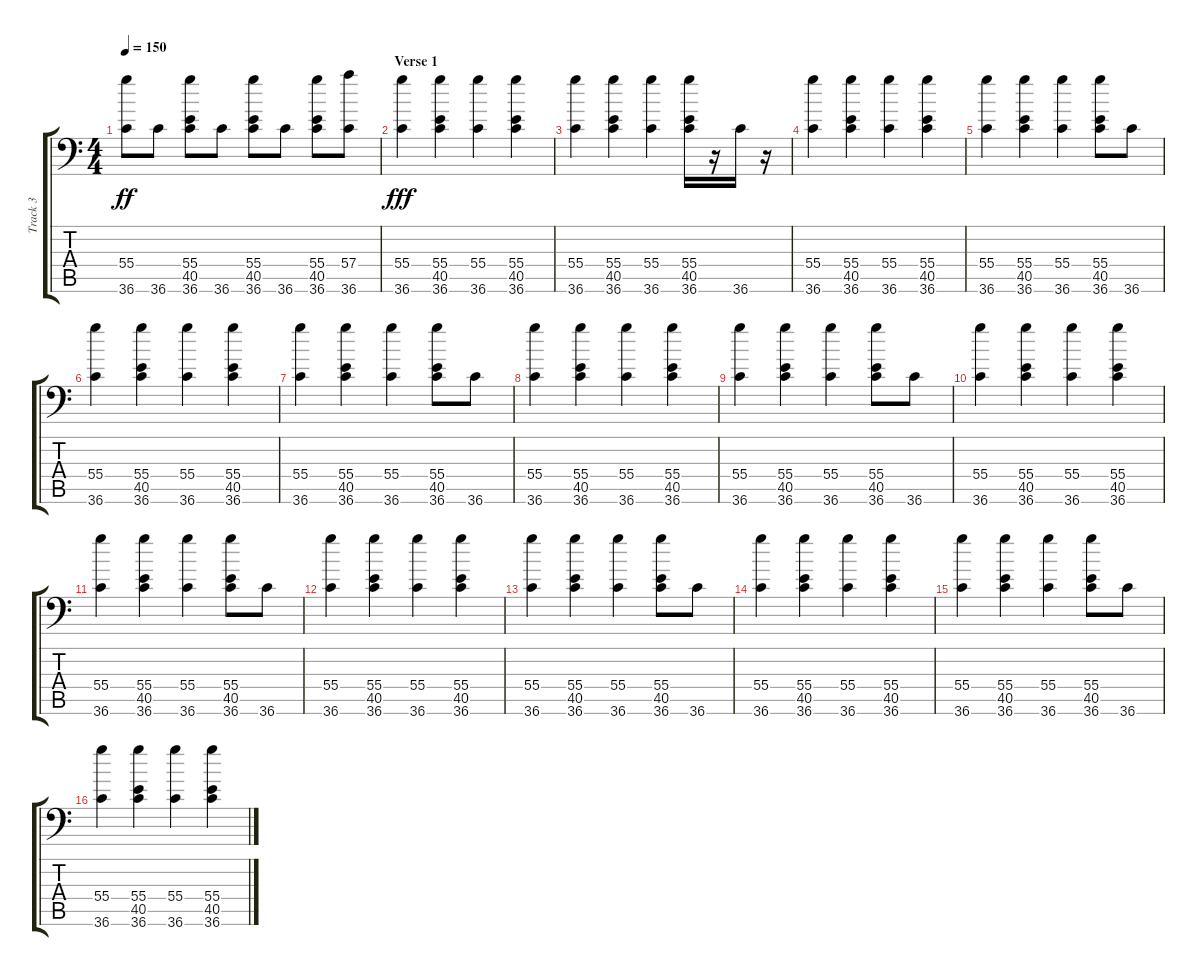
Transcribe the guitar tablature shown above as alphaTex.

\track ("Track 3" "Track 3") {instrument acousticgrandpiano}
\staff {score tabs}
\tuning (C-1 C-1 C-1 C-1 C-1 C-1) {hide}
\ts (4 4)
\tempo 150
\clef f4
\ks c
(55.4 36.6).8{dy ff} 36.6.8 (55.4 40.5 36.6).8 36.6.8 (55.4 40.5 36.6).8 36.6.8 (55.4 40.5 36.6).8 (57.4 36.6).8 |
\section ("" "Verse 1")
(55.4 36.6).4{dy fff} (55.4 40.5 36.6).4 (55.4 36.6).4 (55.4 40.5 36.6).4 |
(55.4 36.6).4 (55.4 40.5 36.6).4 (55.4 36.6).4 (55.4 40.5 36.6).16 r.16 36.6.16 r.16 |
(55.4 36.6).4 (55.4 40.5 36.6).4 (55.4 36.6).4 (55.4 40.5 36.6).4 |
(55.4 36.6).4 (55.4 40.5 36.6).4 (55.4 36.6).4 (55.4 40.5 36.6).8 36.6.8 |
(55.4 36.6).4 (55.4 40.5 36.6).4 (55.4 36.6).4 (55.4 40.5 36.6).4 |
(55.4 36.6).4 (55.4 40.5 36.6).4 (55.4 36.6).4 (55.4 40.5 36.6).8 36.6.8 |
(55.4 36.6).4 (55.4 40.5 36.6).4 (55.4 36.6).4 (55.4 40.5 36.6).4 |
(55.4 36.6).4 (55.4 40.5 36.6).4 (55.4 36.6).4 (55.4 40.5 36.6).8 36.6.8 |
(55.4 36.6).4 (55.4 40.5 36.6).4 (55.4 36.6).4 (55.4 40.5 36.6).4 |
(55.4 36.6).4 (55.4 40.5 36.6).4 (55.4 36.6).4 (55.4 40.5 36.6).8 36.6.8 |
(55.4 36.6).4 (55.4 40.5 36.6).4 (55.4 36.6).4 (55.4 40.5 36.6).4 |
(55.4 36.6).4 (55.4 40.5 36.6).4 (55.4 36.6).4 (55.4 40.5 36.6).8 36.6.8 |
(55.4 36.6).4 (55.4 40.5 36.6).4 (55.4 36.6).4 (55.4 40.5 36.6).4 |
(55.4 36.6).4 (55.4 40.5 36.6).4 (55.4 36.6).4 (55.4 40.5 36.6).8 36.6.8 |
(55.4 36.6).4 (55.4 40.5 36.6).4 (55.4 36.6).4 (55.4 40.5 36.6).4
